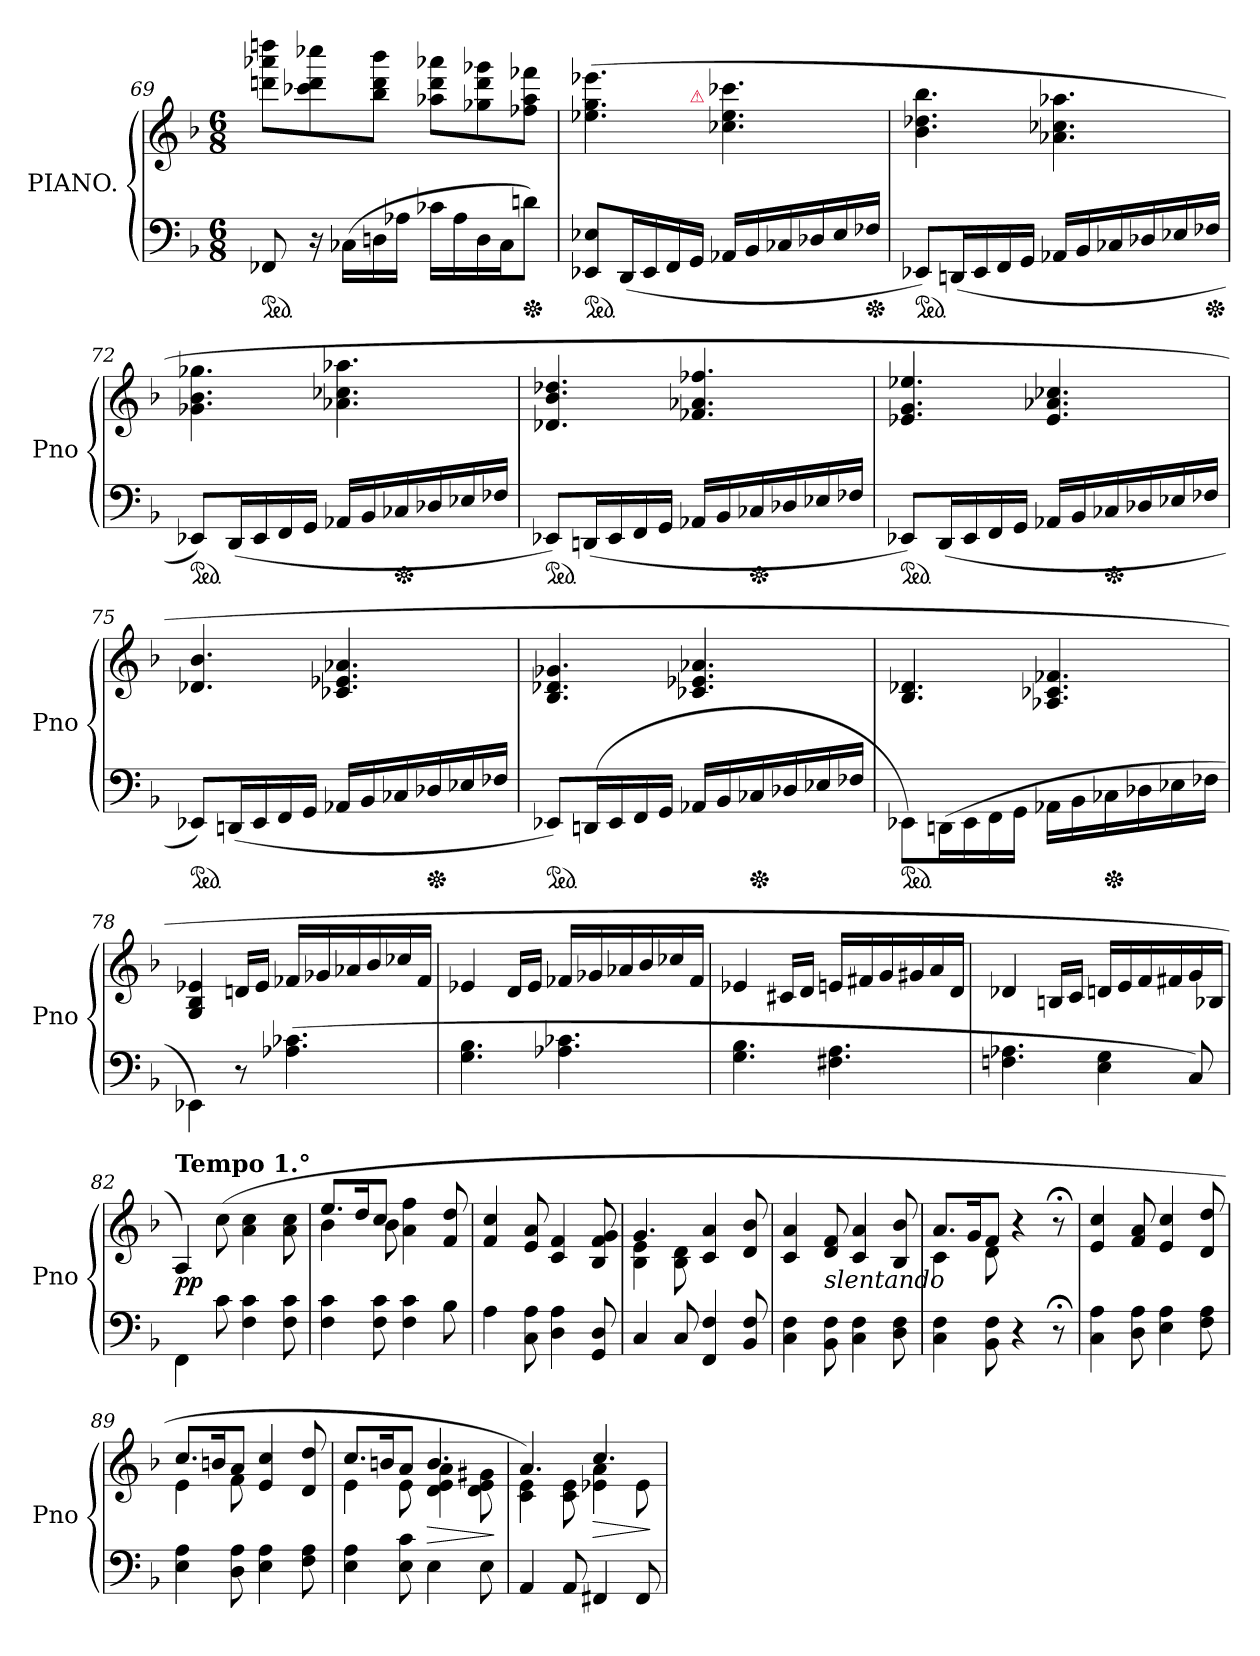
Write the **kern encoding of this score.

**kern	**kern	**dynam
*part1	*part1	*part1
*staff2	*staff1	*staff1/2
*I"PIANO.	*	*
*I'Pno	*	*
*clefF4	*clefG2	*
*k[b-]	*k[b-]	*
*F:	*F:	*
*M6/8	*M6/8	*
*ped	*	*
=69	=69	=69
8FF-X	8dddn 8aaa-X 8ddddnL	.
16r	8ccc-X 8ddd 8cccc-X	.
(>16C-XLL	.	.
16Dn	8bb- 8ddd 8bbb-J	.
16A-XJJ	.	.
16c-XLL	8aa-X 8ddd 8aaa-XL	.
16A-	.	.
16D	8gg-X 8ddd 8ggg-X	.
16C-J	.	.
*Xped	*	*
8dnJ)	8ff-X 8aa- 8fff-XJ	.
=70	=70	=70
*	*^	*
*ped	*	*	*
8EE-X 8E-XL	(>4.ee-X 4.gg 4.eee-X	4ryy	.
(<16DDL	.	.	.
16EE-	.	.	.
16FF	.	16ryy	.
!	!	!LO:TX:a:color=crimson:t=⚠	!
16GGJJ	.	4..ryy	.
16AA-XLL	4.cc-X 4.ee- 4.ccc-X	.	.
16BB-	.	.	.
16C-X	.	.	.
16D-X	.	.	.
16E-	.	.	.
*Xped	*	*	*
16F-XJJ	.	.	.
*	*v	*v	*
=71	=71	=71
*ped	*	*
8EE-XL)	4.b- 4.dd-X 4.bb-	.
(<16DDnL	.	.
16EE-	.	.
16FF	.	.
16GGJJ	.	.
16AA-XLL	4.a-X 4.cc-X 4.aa-X	.
16BB-	.	.
16C-X	.	.
16D-X	.	.
16E-X	.	.
*Xped	*	*
16F-XJJ	.	.
=72	=72	=72
*ped	*	*
8EE-XL)	4.g-X 4.b- 4.gg-X	.
(<16DDL	.	.
16EE-	.	.
16FF	.	.
16GGJJ	.	.
16AA-XLL	4.a-X 4.cc-X 4.aa-X	.
16BB-	.	.
*Xped	*	*
16C-X	.	.
16D-X	.	.
16E-X	.	.
16F-XJJ	.	.
=73	=73	=73
*ped	*	*
8EE-XL)	4.d-X 4.b- 4.dd-X	.
(<16DDnL	.	.
16EE-	.	.
16FF	.	.
16GGJJ	.	.
16AA-XLL	4.f-X/ 4.a-X/ 4.ff-X/	.
16BB-	.	.
*Xped	*	*
16C-X	.	.
16D-X	.	.
16E-X	.	.
16F-XJJ	.	.
=74	=74	=74
*ped	*	*
8EE-XL)	4.e-X 4.g 4.ee-X	.
(<16DDL	.	.
16EE-	.	.
16FF	.	.
16GGJJ	.	.
16AA-XLL	4.e- 4.a-X 4.cc-X	.
16BB-	.	.
*Xped	*	*
16C-X	.	.
16D-X	.	.
16E-X	.	.
16F-XJJ	.	.
=75	=75	=75
*ped	*	*
8EE-XL)	4.d-X 4.b-	.
(<16DDnL	.	.
16EE-	.	.
16FF	.	.
16GGJJ	.	.
16AA-XLL	4.c-X 4.e-X 4.a-X	.
16BB-	.	.
16C-X	.	.
*Xped	*	*
16D-X	.	.
16E-X	.	.
16F-XJJ	.	.
=76	=76	=76
*ped	*	*
8EE-XL)	4.B- 4.d-X 4.g-X	.
(<16DDnL	.	.
16EE-	.	.
16FF	.	.
16GGJJ	.	.
16AA-XLL	4.c-X 4.e-X 4.a-X	.
16BB-	.	.
*Xped	*	*
16C-X	.	.
16D-X	.	.
16E-X	.	.
16F-XJJ	.	.
=77	=77	=77
*ped	*	*
8EE-X\L)	4.B- 4.d-X	.
(<16DDn\L	.	.
16EE-\	.	.
16FF\	.	.
16GG\JJ	.	.
16AA-X\LL	4.A-X 4.c-X 4.f-X	.
16BB-	.	.
*Xped	*	*
16C-X	.	.
16D-X	.	.
16E-X	.	.
16F-XJJ	.	.
=78	=78	=78
4EE-X\)	4G/ 4B-/ 4e-X/	.
8r	16dnLL	.
.	16e-JJ	.
(>4.A-X 4.c-X	16f-XLL	.
.	16g-X	.
.	16a-X	.
.	16b-	.
.	16cc-X	.
.	16f-JJ	.
=79	=79	=79
4.G 4.B-	4e-X	.
.	16dLL	.
.	16e-JJ	.
4.A-X 4.c-X	16f-XLL	.
.	16g-X	.
.	16a-X	.
.	16b-	.
.	16cc-X	.
.	16f-JJ	.
=80	=80	=80
4.G 4.B-	4e-X	.
.	16c#XLL	.
.	16dJJ	.
4.F#X 4.A	16enLL	.
.	16f#X	.
.	16g	.
.	16g#X	.
.	16a	.
.	16dJJ	.
=81	=81	=81
4.Fn 4.A-X	4d-X	.
.	16BnLL	.
.	16cJJ	.
4E 4G	16dnLL	.
.	16e	.
.	16f	.
.	16f#X	.
8C)	16g	.
.	16B-XJJ	.
=82	=82	=82
!	!LO:TX:a:B:t=Tempo 1.°	!
4FF\	4A/)	pp
8c	(>8cc	.
4F 4c	4a 4cc	.
8F 8c	8a 8cc	.
=83	=83	=83
*	*^	*
4F 4c	8.eeL	4b-	.
.	16ddK	.	.
8F 8c	8ccJ	8b-	.
4F 4c	4a\ 4ff\	4.rFyy	.
8B-	8f 8dd	.	.
*	*v	*v	*
=84	=84	=84
4A	4f 4cc	.
8C 8A	8e 8a	.
4D 4A	4c 4f	.
8GG 8D	8B- 8f 8g	.
=85	=85	=85
*	*^	*
4C	4.g	4B- 4e	.
8C	.	8B- 8d	.
4FF 4F	4c 4a	4.rFyy	.
8BB-/ 8F/	8d 8b-	.	.
*	*v	*v	*
=86	=86	=86
4C 4F	4c 4a	.
!	!LO:TX:b:i:t=slentando	!
8BB- 8F	8d 8f	.
4C 4F	4c 4a	.
8D 8F	8B- 8b-	.
=87	=87	=87
*	*^	*
4C 4F	8.aL	4c	.
.	16gK	.	.
8BB- 8F	8fJ	8d	.
4r	4r	4.rcyy	.
8r;<	8r;<	.	.
*	*v	*v	*
=88	=88	=88
4C 4A	4e 4cc	.
8D 8A	8f 8a	.
4E 4A	4e 4cc	.
8F 8A	8d 8dd	.
=89	=89	=89
*	*^	*
4E 4A	8.ccL	4e	.
.	16bnK	.	.
8D 8A	8aJ	8f	.
4E 4A	4e 4cc	4.rAyy	.
8F 8A	8d 8dd	.	.
=90	=90	=90	=90
4E 4A	8.ccL	4e	.
.	16bnK	.	.
8E 8c	8aJ	8e	.
4E	4.b	4d 4e 4a	>
8E	.	8d 8e 8g#X	.
*	*v	*v	*
.	.	]
=91	=91	=91
*	*^	*
4AA	4.a)	4c 4e	.
8AA	.	8c 8e	.
4FF#X	4.cc	4e-X 4a	>
8FF#	.	8e-	.
*	*v	*v	*
.	.	]
=	=	=
*-	*-	*-
